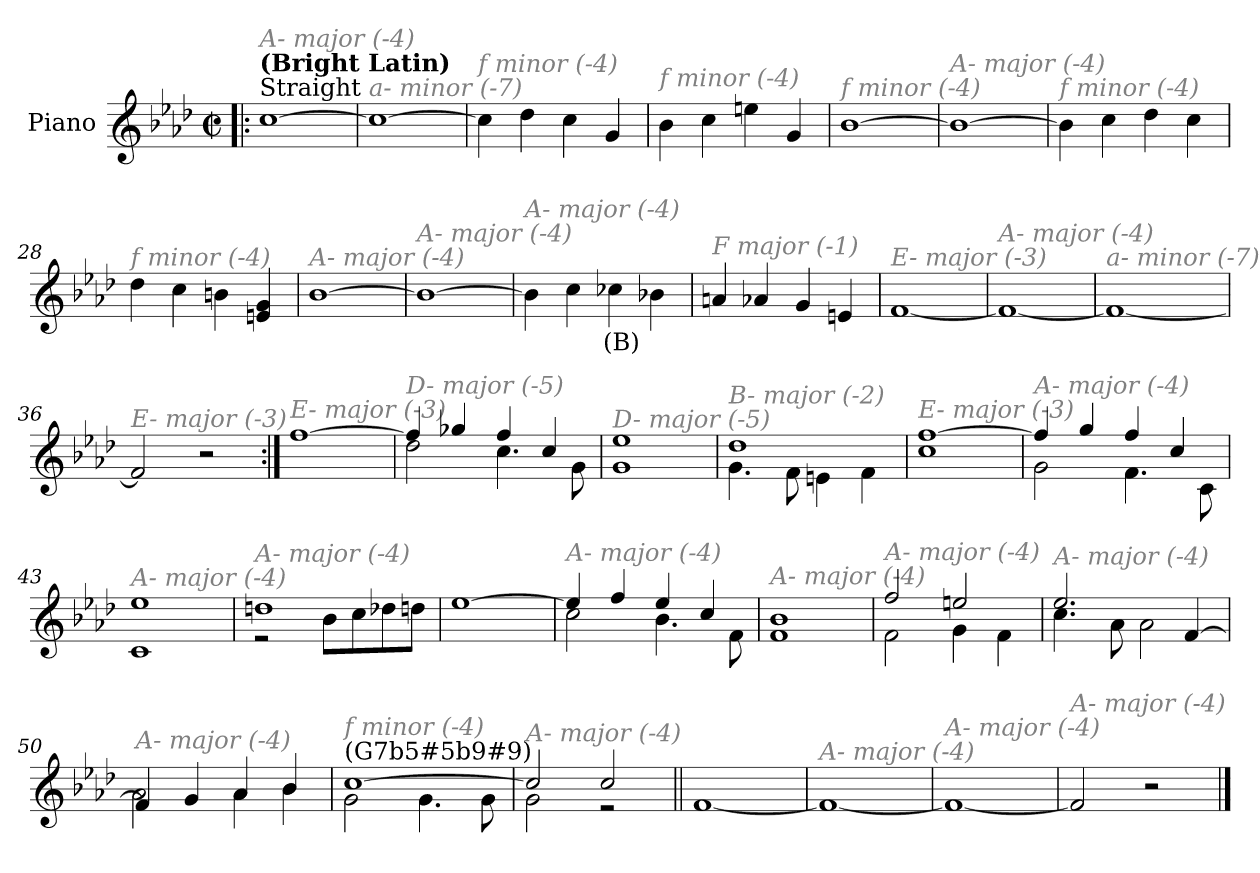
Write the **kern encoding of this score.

**kern	**text
*part1	*part1
*staff1	*staff1
*I"Piano	*
*I'Pno.	*
*clefG2	*
*k[b-e-a-d-]	*
*M2/2	*
*met(c|)	*
=1!|:	=1!|:
!LO:TX:a:t=Straight	!
!LO:TX:a:B:t=(Bright Latin)	!
!LO:TX:i:color=#808080:t=A- major (-4)	!
[1cc	.
=22	=22
!LO:TX:i:color=#808080:t=a- minor (-7)	!
1cc_	.
=23	=23
!LO:TX:i:color=#808080:t=f minor (-4)	!
4cc\]	.
4dd-\	.
4cc\	.
4g/	.
=24	=24
!LO:TX:i:color=#808080:t=f minor (-4)	!
4b-\	.
4cc\	.
4een\	.
4g/	.
!!LO:LB:g=z
=25	=25
!LO:TX:i:color=#808080:t=f minor (-4)	!
[1b-	.
=26	=26
!LO:TX:i:color=#808080:t=A- major (-4)	!
1b-_	.
=27	=27
!LO:TX:i:color=#808080:t=f minor (-4)	!
4b-\]	.
4cc\	.
4dd-\	.
4cc\	.
=28	=28
!LO:TX:i:color=#808080:t=f minor (-4)	!
4dd-\	.
4cc\	.
4bn\	.
4en/ 4g/	.
!!LO:LB:g=z
=29	=29
!LO:TX:i:color=#808080:t=A- major (-4)	!
[1b-	.
=30	=30
!LO:TX:i:color=#808080:t=A- major (-4)	!
1b-_	.
=31	=31
!LO:TX:i:color=#808080:t=A- major (-4)	!
4b-\]	.
4cc\	.
4cc-Xi\	(B)
4b-X\	.
=32	=32
!LO:TX:i:color=#808080:t=F major (-1)	!
4an/	.
4a-X/	.
4g/	.
4en/	.
!!LO:LB:g=z
=33	=33
!LO:TX:i:color=#808080:t=E- major (-3)	!
[1f	.
=34	=34
!LO:TX:i:color=#808080:t=A- major (-4)	!
1f_	.
=35	=35
!LO:TX:i:color=#808080:t=a- minor (-7)	!
1f_	.
=36	=36
!LO:TX:i:color=#808080:t=E- major (-3)	!
2f/]	.
2r	.
!!LO:LB:g=z
=37:|!	=37:|!
!LO:TX:i:color=#808080:t=E- major (-3)	!
[1ff	.
=38	=38
*^	*
!LO:TX:i:color=#808080:t=D- major (-5)	!	!
4ff/]	2dd-\	.
4gg-X/	.	.
4ff/	4.cc\	.
4cc/	.	.
.	8g\	.
=39	=39	=39
!LO:TX:i:color=#808080:t=D- major (-5)	!	!
1ee-	1g	.
=40	=40	=40
!LO:TX:i:color=#808080:t=B- major (-2)	!	!
1dd-	4.g\	.
.	8f\	.
.	4en\	.
.	4f\	.
!!LO:LB:g=z	!!
=41	=41	=41
!LO:TX:i:color=#808080:t=E- major (-3)	!	!
[1ff	1cc	.
=42	=42	=42
!LO:TX:i:color=#808080:t=A- major (-4)	!	!
4ff/]	2g\	.
4gg/	.	.
4ff/	4.f\	.
4cc/	.	.
.	8c\	.
=43	=43	=43
!LO:TX:i:color=#808080:t=A- major (-4)	!	!
1ee-	1c	.
=44	=44	=44
!LO:TX:i:color=#808080:t=A- major (-4)	!	!
1ddn	2r	.
.	8b-\L	.
.	8cc\	.
.	8dd-X\	.
.	8ddn\J	.
!!LO:LB:g=z	!!
=45	=45	=45
!LO:TX:i:color=#808080:t=A- major (-4)	!	!
*v	*v	*
[1ee-	.
=46	=46
*^	*
!LO:TX:i:color=#808080:t=A- major (-4)	!	!
4ee-/]	2cc\	.
4ff/	.	.
4ee-/	4.b-\	.
4cc/	.	.
.	8f\	.
=47	=47	=47
!LO:TX:i:color=#808080:t=A- major (-4)	!	!
1b-	1f	.
=48	=48	=48
!LO:TX:i:color=#808080:t=A- major (-4)	!	!
2ff/	2f\	.
2een/	4g\	.
.	4f\	.
!!LO:LB:g=z	!!
=49	=49	=49
!LO:TX:i:color=#808080:t=A- major (-4)	!	!
2.ee-/	4.cc\	.
.	8a-\	.
.	2a-\	.
[4f/	.	.
=50	=50	=50
!LO:TX:i:color=#808080:t=A- major (-4)	!	!
4f/]	2a-\	.
4g/	.	.
4a-/	4a-\	.
4b-/	4b-\	.
=51	=51	=51
!LO:TX:a:t=(G7b5#5b9#9)	!	!
!LO:TX:i:color=#808080:t=f minor (-4)	!	!
[1cc	2g\	.
.	4.g\	.
.	8g\	.
=52	=52	=52
!LO:TX:i:color=#808080:t=A- major (-4)	!	!
2cc/]	2g\	.
2cc/	2r	.
!!LO:LB:g=z	!!
=53||	=53||	=53||
!LO:TX:i:color=#808080:t=E- major (-3)	!	!
*v	*v	*
[1f	.
=54	=54
!LO:TX:i:color=#808080:t=A- major (-4)	!
1f_	.
=55	=55
!LO:TX:i:color=#808080:t=A- major (-4)	!
1f_	.
=56	=56
!LO:TX:i:color=#808080:t=A- major (-4)	!
2f/]	.
2r	.
==	==
*-	*-
